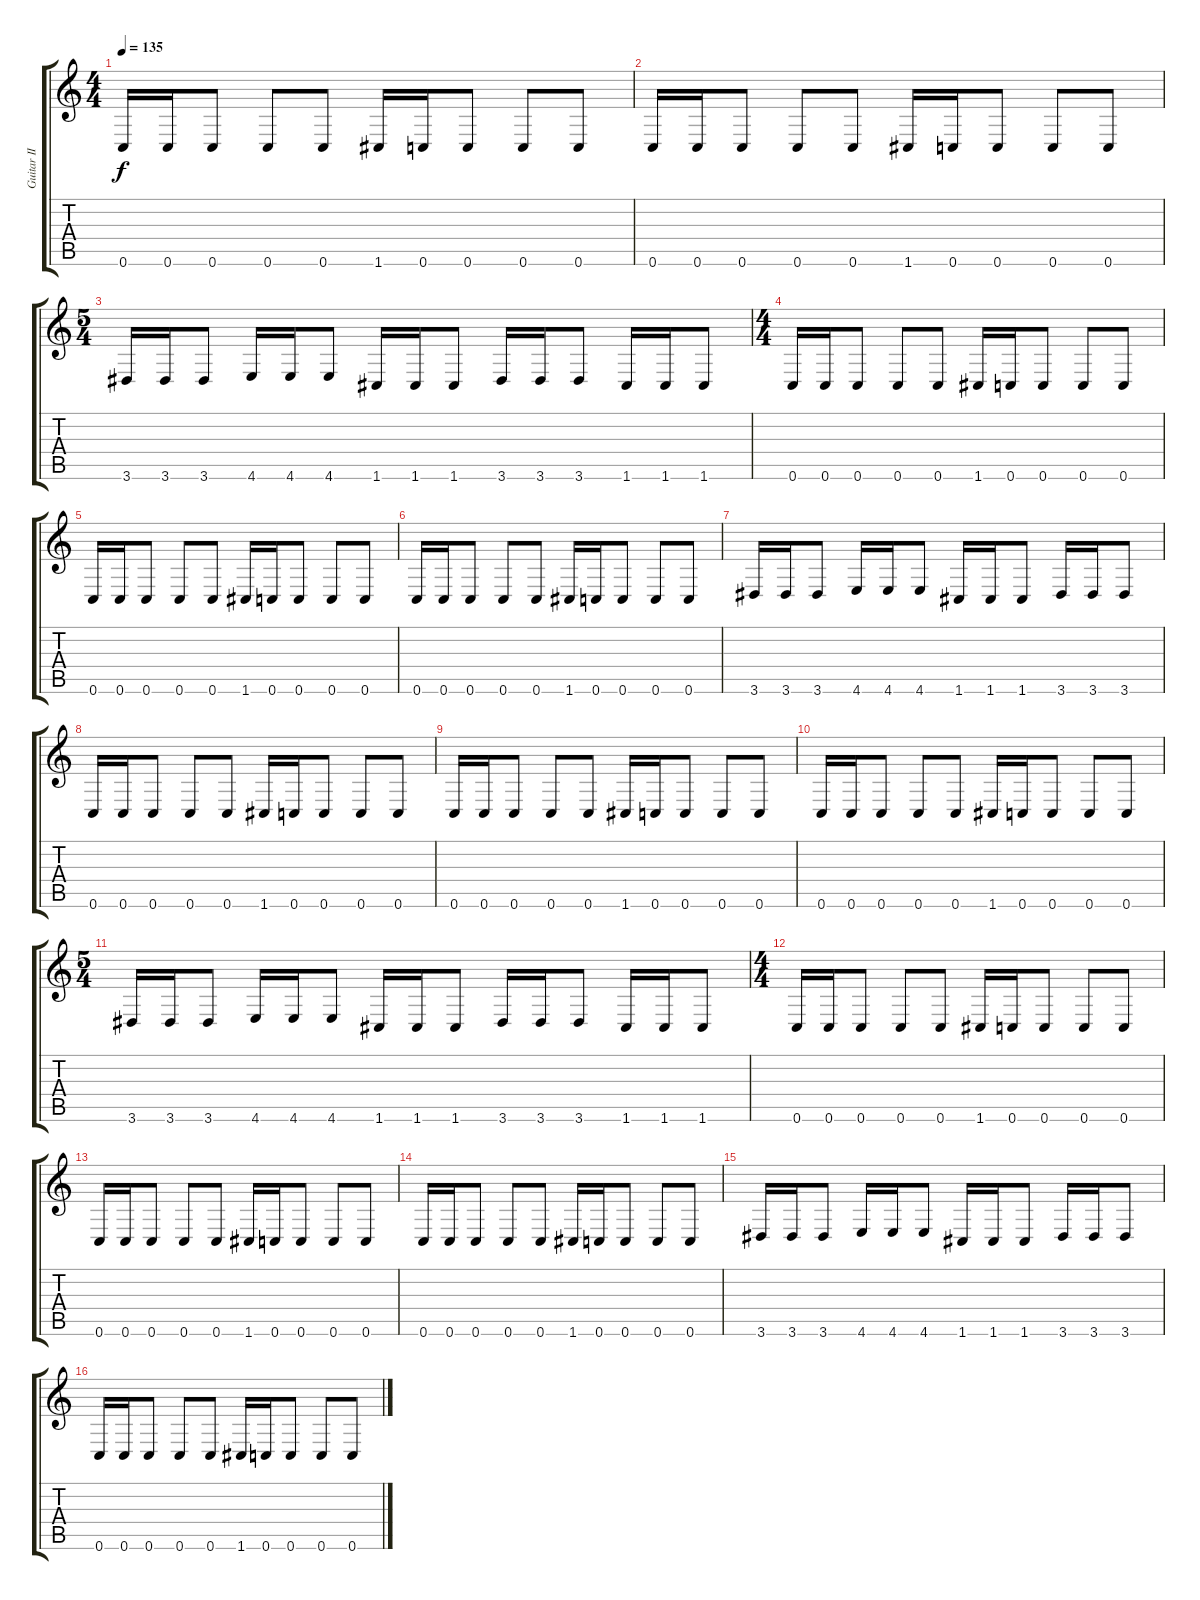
\track ("Guitar II" "Guitar II") {instrument distortionguitar}
\staff {score tabs}
\tuning (D4 A3 F3 C3 G2 C2) {hide}
\ts (4 4)
\tempo 135
\clef g2
\ks c
0.6.16{dy f} 0.6.16 0.6.8 0.6.8 0.6.8 1.6.16 0.6.16 0.6.8 0.6.8 0.6.8 |
0.6.16 0.6.16 0.6.8 0.6.8 0.6.8 1.6.16 0.6.16 0.6.8 0.6.8 0.6.8 |
\ts (5 4)
3.6.16 3.6.16 3.6.8 4.6.16 4.6.16 4.6.8 1.6.16 1.6.16 1.6.8 3.6.16 3.6.16 3.6.8 1.6.16 1.6.16 1.6.8 |
\ts (4 4)
0.6.16 0.6.16 0.6.8 0.6.8 0.6.8 1.6.16 0.6.16 0.6.8 0.6.8 0.6.8 |
0.6.16 0.6.16 0.6.8 0.6.8 0.6.8 1.6.16 0.6.16 0.6.8 0.6.8 0.6.8 |
0.6.16 0.6.16 0.6.8 0.6.8 0.6.8 1.6.16 0.6.16 0.6.8 0.6.8 0.6.8 |
3.6.16 3.6.16 3.6.8 4.6.16 4.6.16 4.6.8 1.6.16 1.6.16 1.6.8 3.6.16 3.6.16 3.6.8 |
0.6.16 0.6.16 0.6.8 0.6.8 0.6.8 1.6.16 0.6.16 0.6.8 0.6.8 0.6.8 |
0.6.16 0.6.16 0.6.8 0.6.8 0.6.8 1.6.16 0.6.16 0.6.8 0.6.8 0.6.8 |
0.6.16 0.6.16 0.6.8 0.6.8 0.6.8 1.6.16 0.6.16 0.6.8 0.6.8 0.6.8 |
\ts (5 4)
3.6.16 3.6.16 3.6.8 4.6.16 4.6.16 4.6.8 1.6.16 1.6.16 1.6.8 3.6.16 3.6.16 3.6.8 1.6.16 1.6.16 1.6.8 |
\ts (4 4)
0.6.16 0.6.16 0.6.8 0.6.8 0.6.8 1.6.16 0.6.16 0.6.8 0.6.8 0.6.8 |
0.6.16 0.6.16 0.6.8 0.6.8 0.6.8 1.6.16 0.6.16 0.6.8 0.6.8 0.6.8 |
0.6.16 0.6.16 0.6.8 0.6.8 0.6.8 1.6.16 0.6.16 0.6.8 0.6.8 0.6.8 |
3.6.16 3.6.16 3.6.8 4.6.16 4.6.16 4.6.8 1.6.16 1.6.16 1.6.8 3.6.16 3.6.16 3.6.8 |
0.6.16 0.6.16 0.6.8 0.6.8 0.6.8 1.6.16 0.6.16 0.6.8 0.6.8 0.6.8
